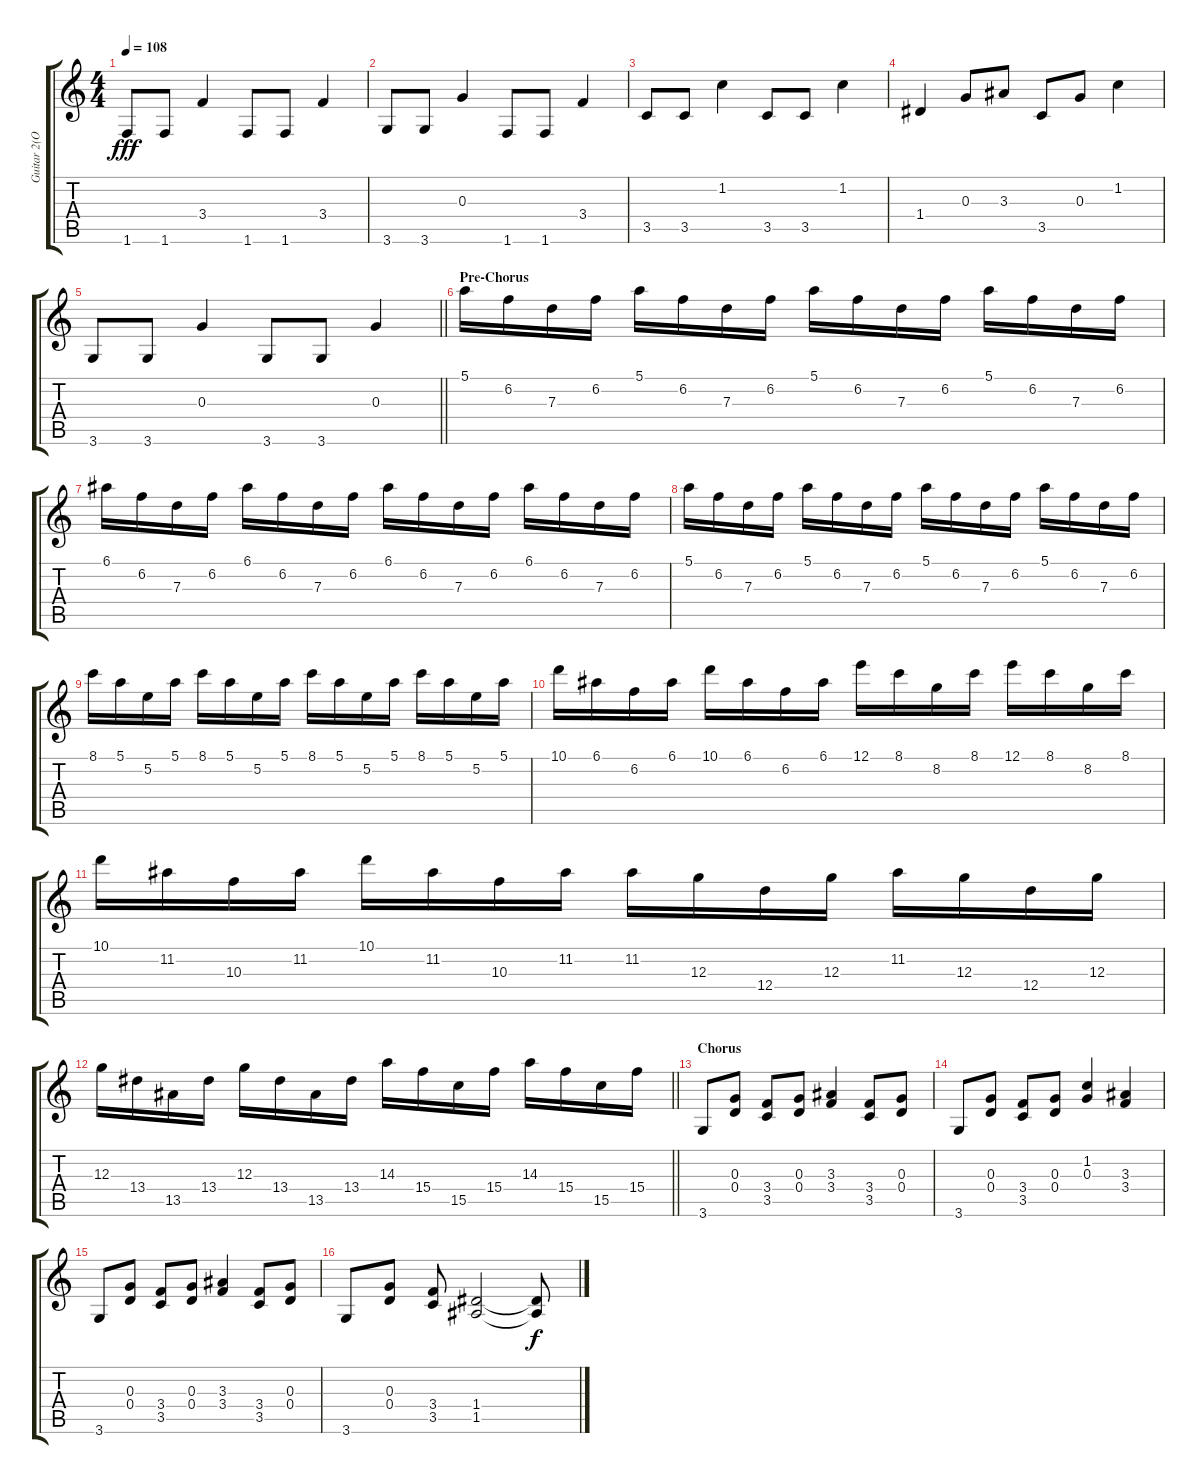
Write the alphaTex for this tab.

\track ("Guitar 2(Overdriven)" "Guitar 2(O") {instrument overdrivenguitar}
\staff {score tabs}
\tuning (E4 B3 G3 D3 A2 E2) {hide}
\ts (4 4)
\tempo 108
\clef g2
\ks c
1.6.8{dy fff} 1.6.8 3.4.4 1.6.8 1.6.8 3.4.4 |
3.6.8 3.6.8 0.3.4 1.6.8 1.6.8 3.4.4 |
3.5.8 3.5.8 1.2.4 3.5.8 3.5.8 1.2.4 |
1.4.4 0.3.8 3.3.8 3.5.8 0.3.8 1.2.4 |
\barLineRight lightlight
3.6.8 3.6.8 0.3.4 3.6.8 3.6.8 0.3.4 |
\section ("" "Pre-Chorus")
5.1.16 6.2.16 7.3.16 6.2.16 5.1.16 6.2.16 7.3.16 6.2.16 5.1.16 6.2.16 7.3.16 6.2.16 5.1.16 6.2.16 7.3.16 6.2.16 |
6.1.16 6.2.16 7.3.16 6.2.16 6.1.16 6.2.16 7.3.16 6.2.16 6.1.16 6.2.16 7.3.16 6.2.16 6.1.16 6.2.16 7.3.16 6.2.16 |
5.1.16 6.2.16 7.3.16 6.2.16 5.1.16 6.2.16 7.3.16 6.2.16 5.1.16 6.2.16 7.3.16 6.2.16 5.1.16 6.2.16 7.3.16 6.2.16 |
8.1.16 5.1.16 5.2.16 5.1.16 8.1.16 5.1.16 5.2.16 5.1.16 8.1.16 5.1.16 5.2.16 5.1.16 8.1.16 5.1.16 5.2.16 5.1.16 |
10.1.16 6.1.16 6.2.16 6.1.16 10.1.16 6.1.16 6.2.16 6.1.16 12.1.16 8.1.16 8.2.16 8.1.16 12.1.16 8.1.16 8.2.16 8.1.16 |
10.1.16 11.2.16 10.3.16 11.2.16 10.1.16 11.2.16 10.3.16 11.2.16 11.2.16 12.3.16 12.4.16 12.3.16 11.2.16 12.3.16 12.4.16 12.3.16 |
\barLineRight lightlight
12.3.16 13.4.16 13.5.16 13.4.16 12.3.16 13.4.16 13.5.16 13.4.16 14.3.16 15.4.16 15.5.16 15.4.16 14.3.16 15.4.16 15.5.16 15.4.16 |
\section ("" "Chorus")
3.6.8 (0.3 0.4).8 (3.4 3.5).8 (0.3 0.4).8 (3.3 3.4).4 (3.4 3.5).8 (0.3 0.4).8 |
3.6.8 (0.3 0.4).8 (3.4 3.5).8 (0.3 0.4).8 (1.2 0.3).4 (3.3 3.4).4 |
3.6.8 (0.3 0.4).8 (3.4 3.5).8 (0.3 0.4).8 (3.3 3.4).4 (3.4 3.5).8 (0.3 0.4).8 |
3.6.8 (0.3 0.4).8 (3.4 3.5).8 (1.4 1.5).2 (1.4{t} 1.5{t}).8{dy f}
